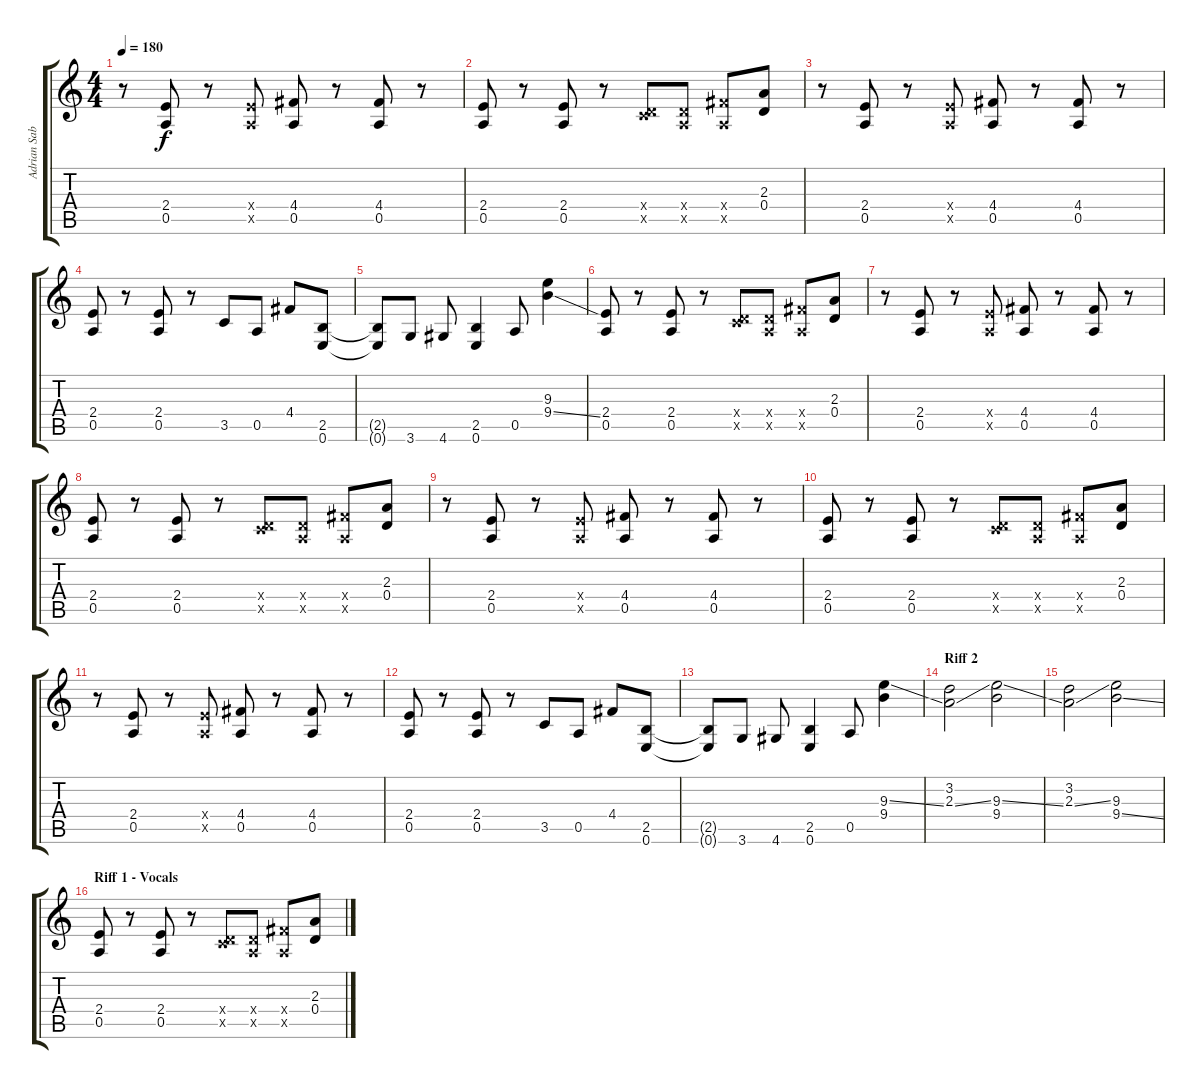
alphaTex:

\track ("Adrian Sabbath" "Adrian Sab") {instrument distortionguitar}
\staff {score tabs}
\tuning (E4 B3 G3 D3 A2 E2) {hide}
\ts (4 4)
\tempo 180
\clef g2
\ks c
r.8{dy f} (2.4 0.5).8 r.8 (2.4{x} 0.5{x}).8 (4.4 0.5).8 r.8 (4.4 0.5).8 r.8 |
(2.4 0.5).8 r.8 (2.4 0.5).8 r.8 (0.4{x} 3.5{x}).8 (0.4{x} 0.5{x}).8 (4.4{x} 0.5{x}).8 (2.3 0.4).8 |
r.8 (2.4 0.5).8 r.8 (2.4{x} 0.5{x}).8 (4.4 0.5).8 r.8 (4.4 0.5).8 r.8 |
(2.4 0.5).8 r.8 (2.4 0.5).8 r.8 3.5.8 0.5.8 4.4.8 (2.5 0.6).8 |
(2.5{t} 0.6{t}).8 3.6.8 4.6.8 (2.5 0.6).4 0.5.8 (9.3 9.4{ss}).4 |
(2.4 0.5).8 r.8 (2.4 0.5).8 r.8 (0.4{x} 3.5{x}).8 (0.4{x} 0.5{x}).8 (4.4{x} 0.5{x}).8 (2.3 0.4).8 |
r.8 (2.4 0.5).8 r.8 (2.4{x} 0.5{x}).8 (4.4 0.5).8 r.8 (4.4 0.5).8 r.8 |
(2.4 0.5).8 r.8 (2.4 0.5).8 r.8 (0.4{x} 3.5{x}).8 (0.4{x} 0.5{x}).8 (4.4{x} 0.5{x}).8 (2.3 0.4).8 |
r.8 (2.4 0.5).8 r.8 (2.4{x} 0.5{x}).8 (4.4 0.5).8 r.8 (4.4 0.5).8 r.8 |
(2.4 0.5).8 r.8 (2.4 0.5).8 r.8 (0.4{x} 3.5{x}).8 (0.4{x} 0.5{x}).8 (4.4{x} 0.5{x}).8 (2.3 0.4).8 |
r.8 (2.4 0.5).8 r.8 (2.4{x} 0.5{x}).8 (4.4 0.5).8 r.8 (4.4 0.5).8 r.8 |
(2.4 0.5).8 r.8 (2.4 0.5).8 r.8 3.5.8 0.5.8 4.4.8 (2.5 0.6).8 |
(2.5{t} 0.6{t}).8 3.6.8 4.6.8 (2.5 0.6).4 0.5.8 (9.3{ss} 9.4).4 |
\section ("" "Riff 2")
(3.2 2.3{ss}).2 (9.3{ss} 9.4).2 |
(3.2 2.3{ss}).2 (9.3 9.4{ss}).2 |
\section ("" "Riff 1 - Vocals")
(2.4 0.5).8 r.8 (2.4 0.5).8 r.8 (0.4{x} 3.5{x}).8 (0.4{x} 0.5{x}).8 (4.4{x} 0.5{x}).8 (2.3 0.4).8
